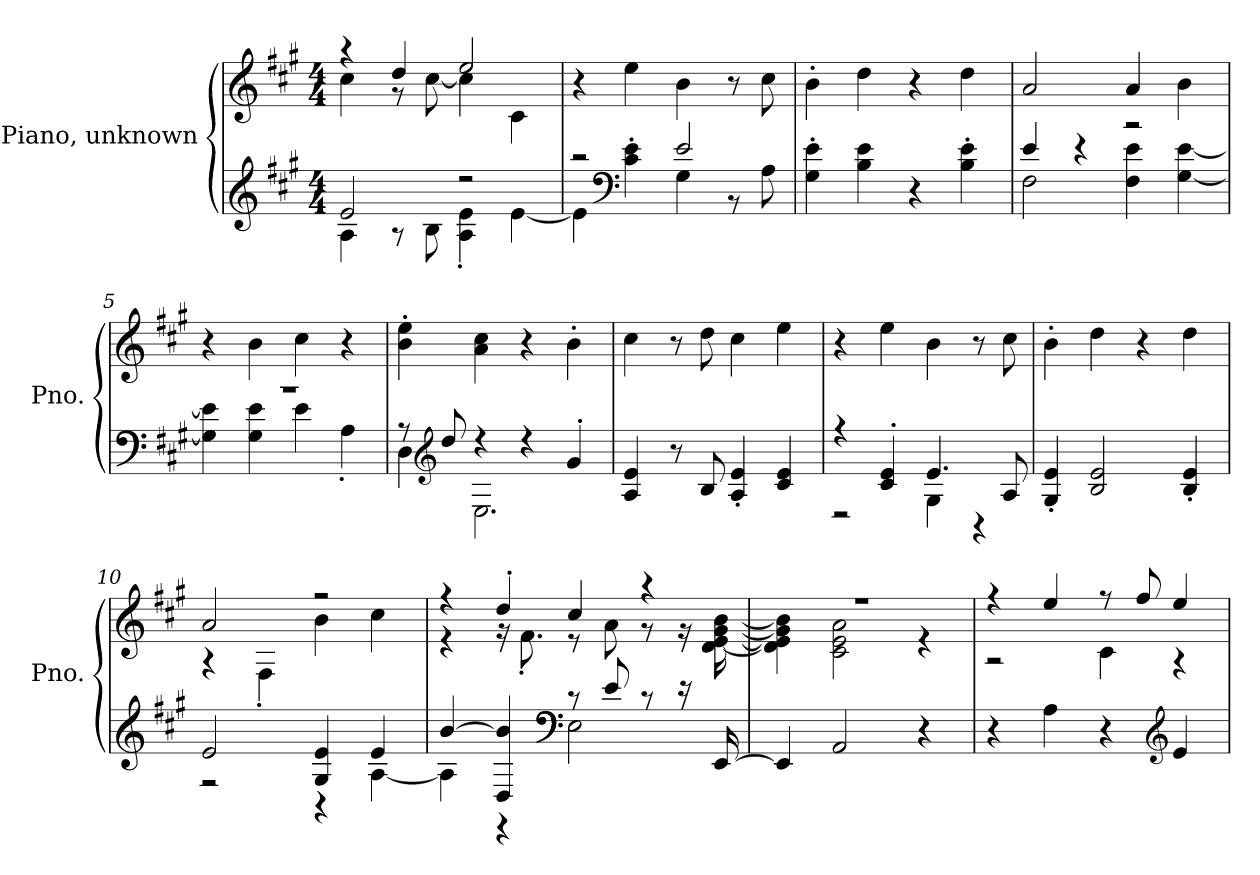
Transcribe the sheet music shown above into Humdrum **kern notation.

**kern	**kern
*part1	*part1
*staff2	*staff1
*I"Piano, unknown	*
*I'Pno.	*
*clefG2	*clefG2
*k[f#c#g#]	*k[f#c#g#]
*M4/4	*M4/4
*MM104	*MM104
=1	=1
*^	*^
2e/	4A\	4r	4cc#\
.	8r	4dd/	8r
.	8B\	.	[8cc#\
2r	4A\' 4e\'	2ee/	4cc#\]
.	[4e\	.	4c#\
*	*	*v	*v
=2	=2	=2
2r	4e\]	4r
*clefF4	*	*
.	4c#\' 4e\'	4ee\
2e/	4G#\	4b\
.	8r	8r
.	8A\	8cc#\
*v	*v	*
=3	=3
4G#\' 4e\'	4b'\
4B\ 4e\	4dd\
4r	4r
4B\' 4e\'	4dd\
=4	=4
*^	*
4e/	2F#\	2a/
4r	.	.
2r	4F#\ 4e\	4a/
.	[4G#\ [4e\	4b\
=5	=5	=5
1r	4G#\] 4e\]	4r
.	4G#\ 4e\	4b\
.	4e\	4cc#\
.	4A'\	4r
=6	=6	=6
8r	4D\	4b\' 4ee\'
*clefG2	*	*
8dd/	.	.
4r	2.E\	4a\ 4cc#\
4r	.	4r
4g#'/	.	4b'\
*v	*v	*
!!LO:LB:g=z
=7	=7
4A/ 4e/	4cc#\
8r	8r
8B/	8dd\
4A/' 4e/'	4cc#\
4c#/ 4e/	4ee\
=8	=8
*^	*
4r	2r	4r
4c#/' 4e/'	.	4ee\
4.e/	4G#\	4b\
.	4r	8r
8A/	.	8cc#\
*v	*v	*
=9	=9
4G#/' 4e/'	4b'\
2B/ 2e/	4dd\
.	4r
4B/' 4e/'	4dd\
=10	=10
*^	*^
2e/	2r	2a/	4r
.	.	.	4F#'\
4G#/ 4e/	4r	2r	4b\
4e/	[4A\	.	4cc#\
=11	=11	=11	=11
[4b/	4A\]	4r	4r
4D/ 4b/]	4r	4dd'/	16r
.	.	.	8.f#'\
*clefF4	*	*	*
8r	2E\	4cc#/	8r
8e/	.	.	8a\
8r	.	4r	8r
16r	.	.	16r
[16EE/	.	.	[16d\ [16e\ [16g#\ [16b\
*v	*v	*	*
=12	=12	=12
4EE/]	1r	4d\] 4e\] 4g#\] 4b\]
2AA/	.	2c#\ 2e\ 2a\
4r	.	4r
!!LO:LB:g=z	!!
=13	=13	=13
4r	4r	2r
4A\	4ee/	.
4r	8r	4c#\
.	8ff#/	.
*clefG2	*	*
4e/	4ee/	4r
*	*v	*v
=	=
*-	*-
